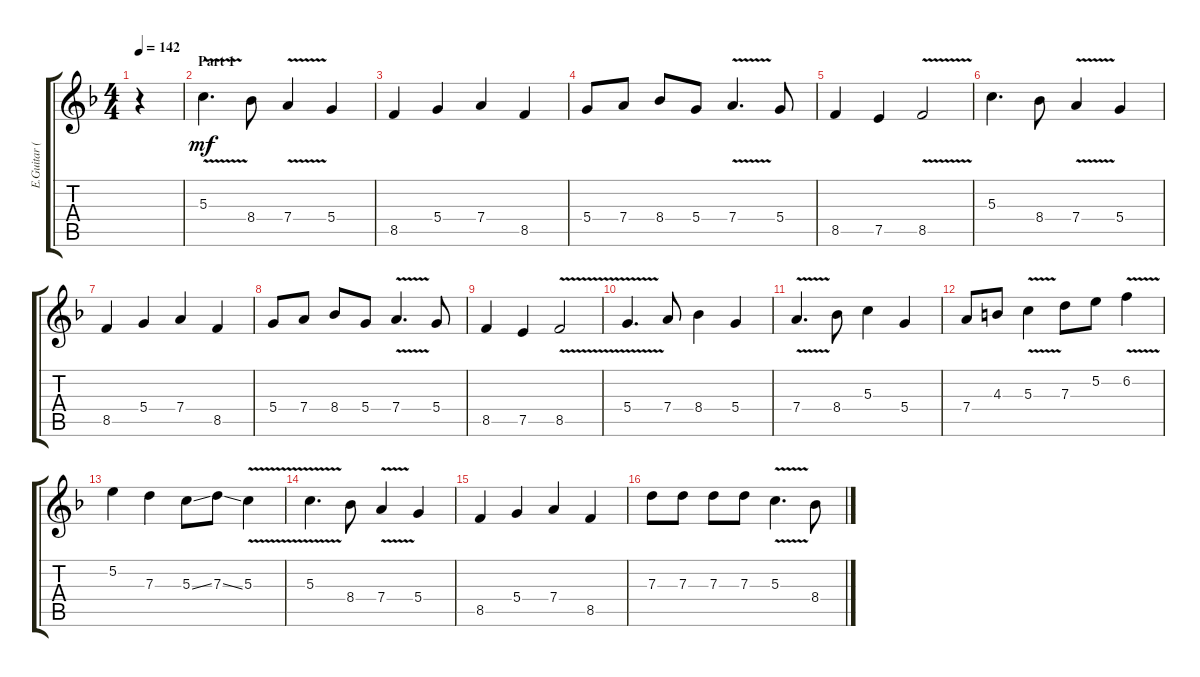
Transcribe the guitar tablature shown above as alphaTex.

\track ("E.Guitar (Lead)" "E.Guitar (") {instrument overdrivenguitar}
\staff {score tabs}
\tuning (E4 B3 G3 D3 A2 E2) {hide}
\ts (4 4)
\tempo 142
\clef g2
\ks f
r.4{dy mf instrument overdrivenguitar} |
\section ("" "Part 1")
5.3{v}.4{d} 8.4.8 7.4{v}.4 5.4.4 |
8.5.4 5.4.4 7.4.4 8.5.4 |
5.4.8 7.4.8 8.4.8 5.4.8 7.4{v}.4{d} 5.4.8 |
8.5.4 7.5.4 8.5{v}.2 |
5.3.4{d} 8.4.8 7.4{v}.4 5.4.4 |
8.5.4 5.4.4 7.4.4 8.5.4 |
5.4.8 7.4.8 8.4.8 5.4.8 7.4{v}.4{d} 5.4.8 |
8.5.4 7.5.4 8.5{v}.2 |
5.4{v}.4{d} 7.4.8 8.4.4 5.4.4 |
7.4{v}.4{d} 8.4.8 5.3.4 5.4.4 |
7.4.8 4.3.8 5.3{v}.4 7.3.8 5.2.8 6.2{v}.4 |
5.2.4 7.3.4 5.3{ss}.8 7.3{ss}.8 5.3{v}.4 |
5.3{v}.4{d} 8.4.8 7.4{v}.4 5.4.4 |
8.5.4 5.4.4 7.4.4 8.5.4 |
7.3.8 7.3.8 7.3.8 7.3.8 5.3{v}.4{d} 8.4.8
